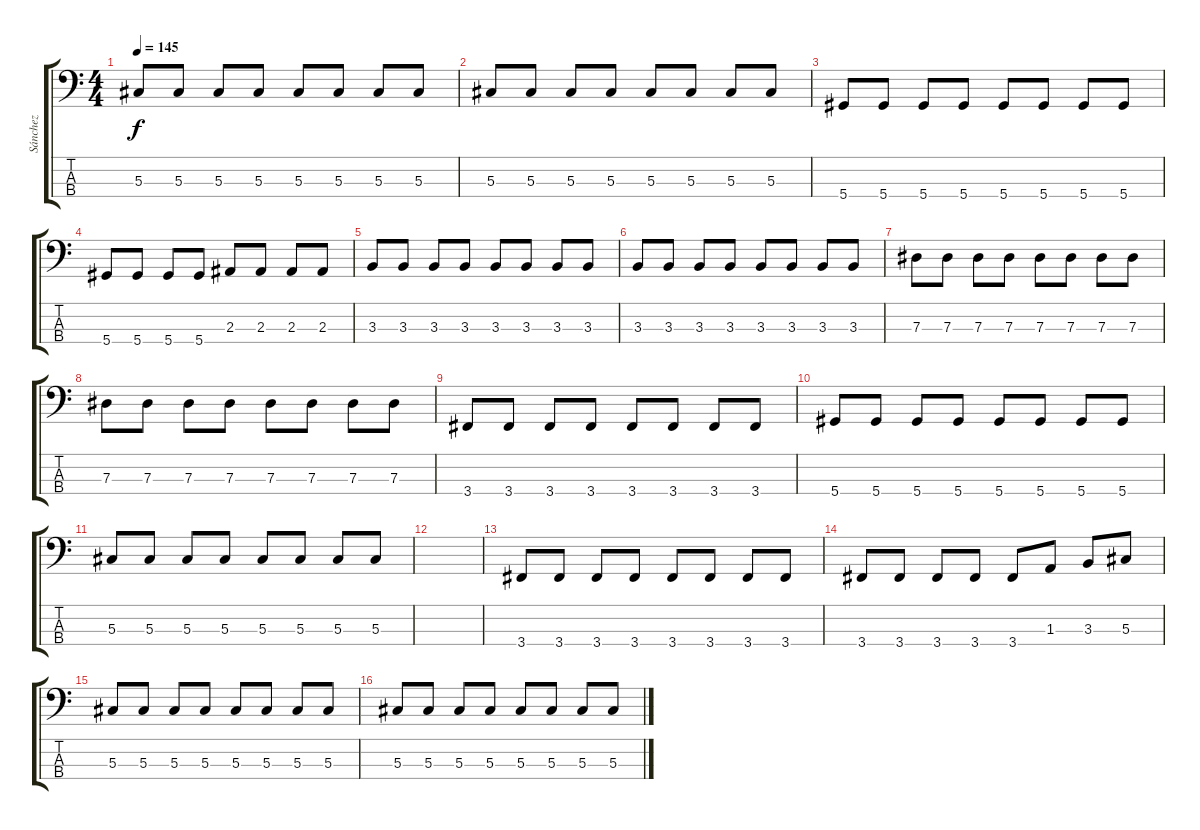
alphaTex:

\track ("Sánchez" "Sánchez") {instrument electricbassfinger}
\staff {score tabs}
\tuning (Gb2 Db2 Ab1 Eb1) {hide}
\ts (4 4)
\tempo 145
\clef f4
\ks c
5.3.8{dy f} 5.3.8 5.3.8 5.3.8 5.3.8 5.3.8 5.3.8 5.3.8 |
5.3.8 5.3.8 5.3.8 5.3.8 5.3.8 5.3.8 5.3.8 5.3.8 |
5.4.8 5.4.8 5.4.8 5.4.8 5.4.8 5.4.8 5.4.8 5.4.8 |
5.4.8 5.4.8 5.4.8 5.4.8 2.3.8 2.3.8 2.3.8 2.3.8 |
3.3.8 3.3.8 3.3.8 3.3.8 3.3.8 3.3.8 3.3.8 3.3.8 |
3.3.8 3.3.8 3.3.8 3.3.8 3.3.8 3.3.8 3.3.8 3.3.8 |
7.3.8 7.3.8 7.3.8 7.3.8 7.3.8 7.3.8 7.3.8 7.3.8 |
7.3.8 7.3.8 7.3.8 7.3.8 7.3.8 7.3.8 7.3.8 7.3.8 |
3.4.8 3.4.8 3.4.8 3.4.8 3.4.8 3.4.8 3.4.8 3.4.8 |
5.4.8 5.4.8 5.4.8 5.4.8 5.4.8 5.4.8 5.4.8 5.4.8 |
5.3.8 5.3.8 5.3.8 5.3.8 5.3.8 5.3.8 5.3.8 5.3.8 |
|
3.4.8 3.4.8 3.4.8 3.4.8 3.4.8 3.4.8 3.4.8 3.4.8 |
3.4.8 3.4.8 3.4.8 3.4.8 3.4.8 1.3.8 3.3.8 5.3.8 |
5.3.8 5.3.8 5.3.8 5.3.8 5.3.8 5.3.8 5.3.8 5.3.8 |
5.3.8 5.3.8 5.3.8 5.3.8 5.3.8 5.3.8 5.3.8 5.3.8
